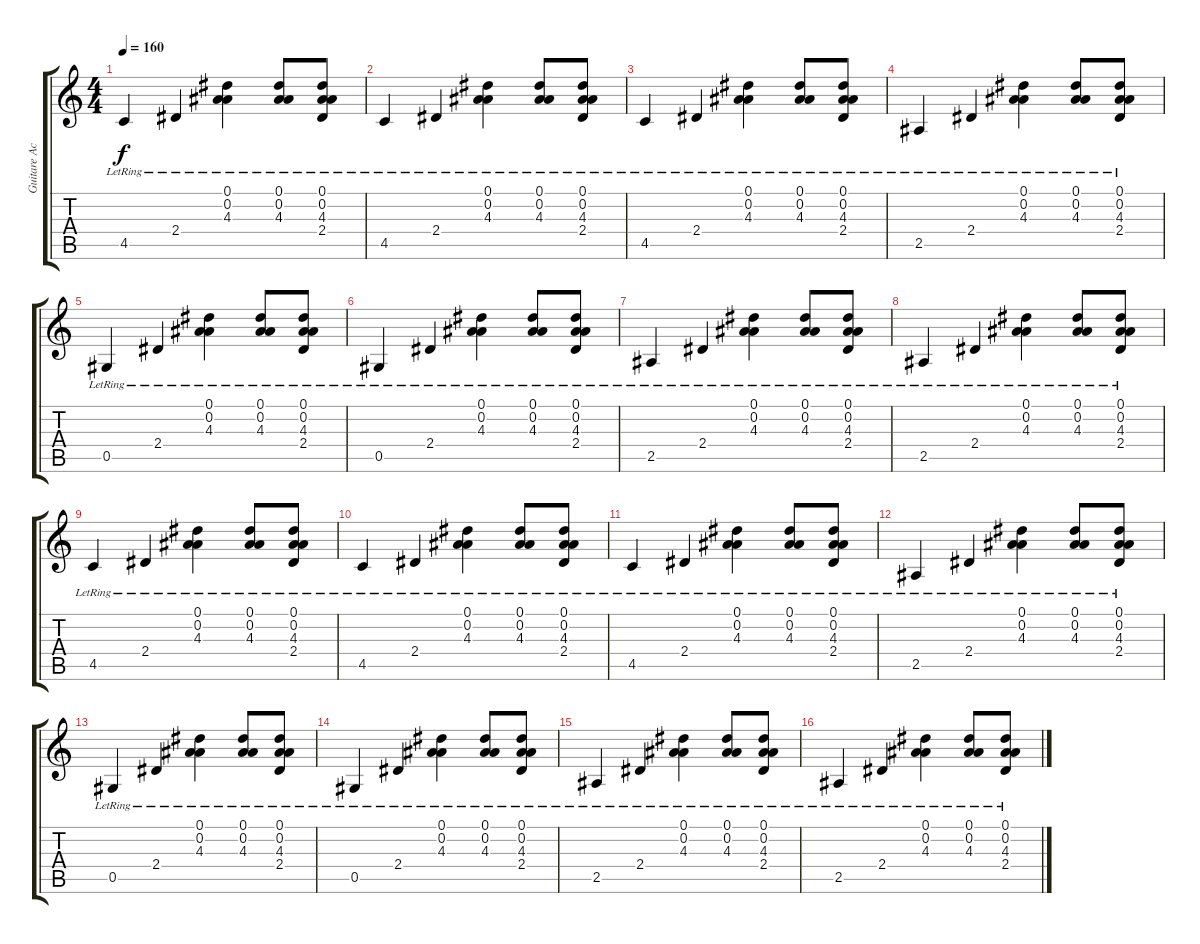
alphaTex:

\track ("Guitare Acoustique 1" "Guitare Ac") {instrument acousticguitarsteel}
\staff {score tabs}
\tuning (Eb4 Bb3 Gb3 Db3 Ab2 Eb2) {hide}
\ts (4 4)
\tempo 160
\clef g2
\ks c
4.5{lr}.4{dy f} 2.4{lr}.4 (0.1{lr} 0.2{lr} 4.3{lr}).4 (0.1{lr} 0.2{lr} 4.3{lr}).8 (0.1{lr} 0.2{lr} 4.3{lr} 2.4{lr}).8 |
4.5{lr}.4 2.4{lr}.4 (0.1{lr} 0.2{lr} 4.3{lr}).4 (0.1{lr} 0.2{lr} 4.3{lr}).8 (0.1{lr} 0.2{lr} 4.3{lr} 2.4{lr}).8 |
4.5{lr}.4 2.4{lr}.4 (0.1{lr} 0.2{lr} 4.3{lr}).4 (0.1{lr} 0.2{lr} 4.3{lr}).8 (0.1{lr} 0.2{lr} 4.3{lr} 2.4{lr}).8 |
2.5{lr}.4 2.4{lr}.4 (0.1{lr} 0.2{lr} 4.3{lr}).4 (0.1{lr} 0.2{lr} 4.3{lr}).8 (0.1{lr} 0.2{lr} 4.3{lr} 2.4{lr}).8 |
0.5{lr}.4 2.4{lr}.4 (0.1{lr} 0.2{lr} 4.3{lr}).4 (0.1{lr} 0.2{lr} 4.3{lr}).8 (0.1{lr} 0.2{lr} 4.3{lr} 2.4{lr}).8 |
0.5{lr}.4 2.4{lr}.4 (0.1{lr} 0.2{lr} 4.3{lr}).4 (0.1{lr} 0.2{lr} 4.3{lr}).8 (0.1{lr} 0.2{lr} 4.3{lr} 2.4{lr}).8 |
2.5{lr}.4 2.4{lr}.4 (0.1{lr} 0.2{lr} 4.3{lr}).4 (0.1{lr} 0.2{lr} 4.3{lr}).8 (0.1{lr} 0.2{lr} 4.3{lr} 2.4{lr}).8 |
2.5{lr}.4 2.4{lr}.4 (0.1{lr} 0.2{lr} 4.3{lr}).4 (0.1{lr} 0.2{lr} 4.3{lr}).8 (0.1{lr} 0.2{lr} 4.3{lr} 2.4{lr}).8 |
4.5{lr}.4 2.4{lr}.4 (0.1{lr} 0.2{lr} 4.3{lr}).4 (0.1{lr} 0.2{lr} 4.3{lr}).8 (0.1{lr} 0.2{lr} 4.3{lr} 2.4{lr}).8 |
4.5{lr}.4 2.4{lr}.4 (0.1{lr} 0.2{lr} 4.3{lr}).4 (0.1{lr} 0.2{lr} 4.3{lr}).8 (0.1{lr} 0.2{lr} 4.3{lr} 2.4{lr}).8 |
4.5{lr}.4 2.4{lr}.4 (0.1{lr} 0.2{lr} 4.3{lr}).4 (0.1{lr} 0.2{lr} 4.3{lr}).8 (0.1{lr} 0.2{lr} 4.3{lr} 2.4{lr}).8 |
2.5{lr}.4 2.4{lr}.4 (0.1{lr} 0.2{lr} 4.3{lr}).4 (0.1{lr} 0.2{lr} 4.3{lr}).8 (0.1{lr} 0.2{lr} 4.3{lr} 2.4{lr}).8 |
0.5{lr}.4 2.4{lr}.4 (0.1{lr} 0.2{lr} 4.3{lr}).4 (0.1{lr} 0.2{lr} 4.3{lr}).8 (0.1{lr} 0.2{lr} 4.3{lr} 2.4{lr}).8 |
0.5{lr}.4 2.4{lr}.4 (0.1{lr} 0.2{lr} 4.3{lr}).4 (0.1{lr} 0.2{lr} 4.3{lr}).8 (0.1{lr} 0.2{lr} 4.3{lr} 2.4{lr}).8 |
2.5{lr}.4 2.4{lr}.4 (0.1{lr} 0.2{lr} 4.3{lr}).4 (0.1{lr} 0.2{lr} 4.3{lr}).8 (0.1{lr} 0.2{lr} 4.3{lr} 2.4{lr}).8 |
2.5{lr}.4 2.4{lr}.4 (0.1{lr} 0.2{lr} 4.3{lr}).4 (0.1{lr} 0.2{lr} 4.3{lr}).8 (0.1{lr} 0.2{lr} 4.3{lr} 2.4{lr}).8
